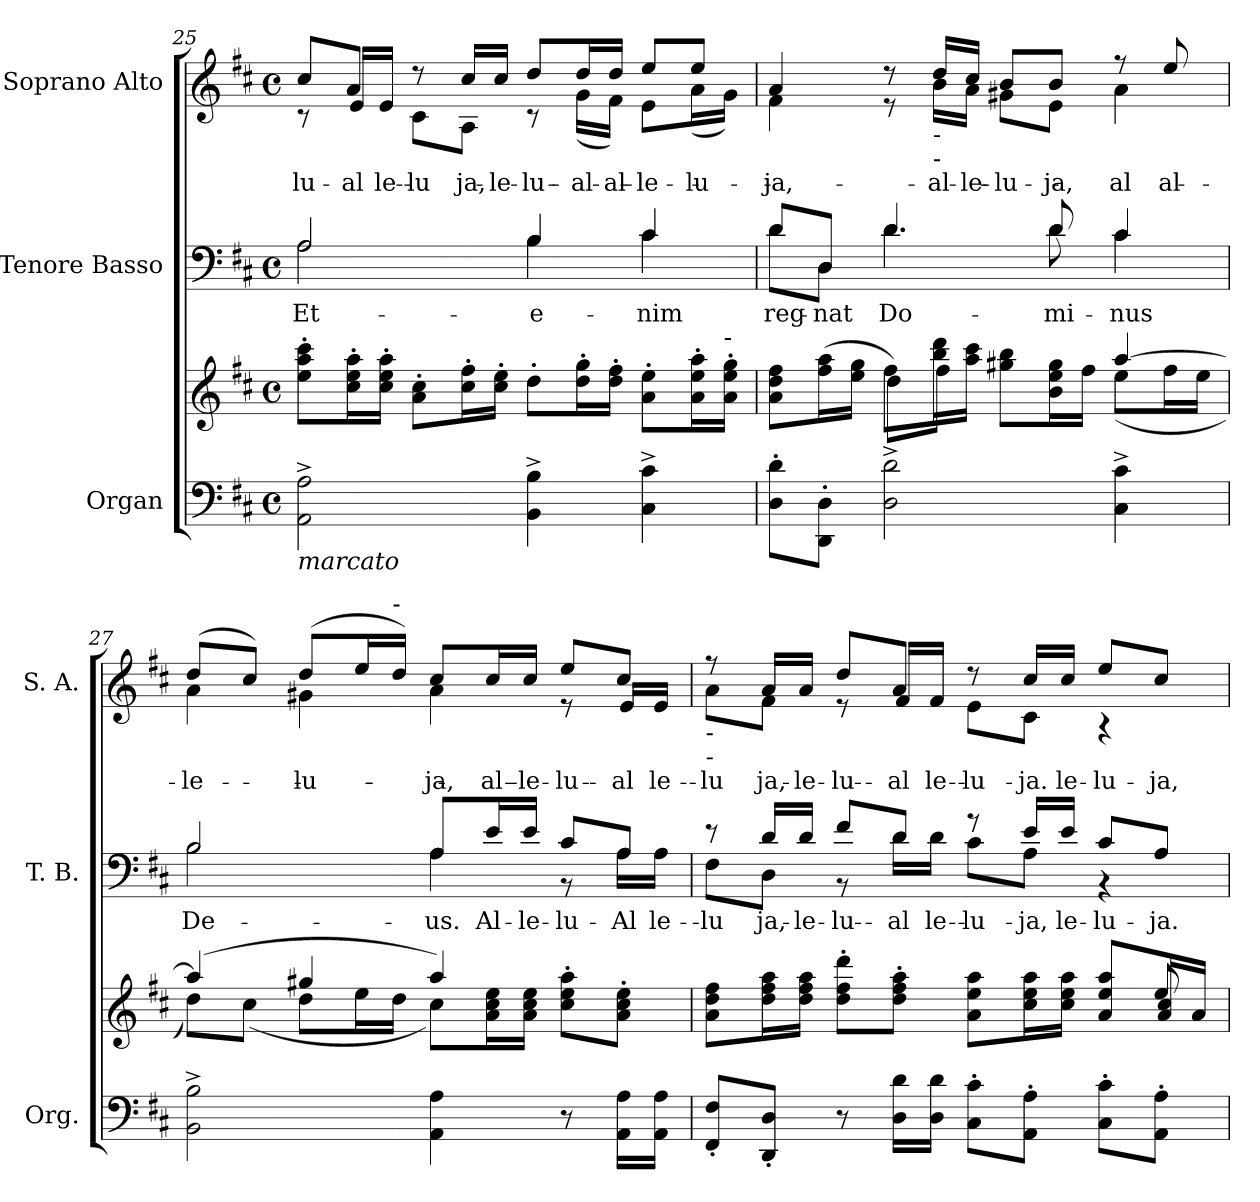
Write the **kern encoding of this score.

**kern	**kern	**kern	**text	**kern	**text
*part3	*part3	*part2	*part2	*part1	*part1
*staff4	*staff3	*staff2	*staff2	*staff1	*staff1
*I"Organ	*	*I"Tenore Basso	*	*I"Soprano Alto	*
*I'Org.	*	*I'T. B.	*	*I'S. A.	*
!!LO:PB:g=z
*clefF4	*clefG2	*clefF4	*	*clefG2	*
*k[f#c#]	*k[f#c#]	*k[f#c#]	*	*k[f#c#]	*
*D:	*D:	*D:	*	*D:	*
*M4/4	*M4/4	*M4/4	*	*M4/4	*
*met(c)	*met(c)	*met(c)	*	*met(c)	*
=25	=25	=25	=25	=25	=25
!	!	!	!LO:LY:a:color=#000000	!	!
*	*	*^	*	*	*
!	!	!	!	!LO:LY:b:color=#000000	!	!
!	!	!	!	!	!LO:TX:a:t=-	!
!LO:TX:b:i:t=marcato	!	!	!	!	!	!
!	!	!	!	!	!	!LO:LY:a:color=#000000
*	*	*	*	*	*^	*
2AAi\^ 2Ai^	8eei'\ 8aai'\ 8ccc#i'\L	2Ai/	2Ai\	Et-	8cc#i/L	8r	-lu-
!	!	!	!	!	!	!	!LO:LY:a:color=#000000
!	!	!	!	!	!	!	!LO:LY:b:color=#000000
.	16cc#i'\ 16eei'\ 16aai'\L	.	.	.	8ai/J	16ei/LL	al-
!	!	!	!	!	!	!	!LO:LY:b:color=#000000
.	16cc#i'\ 16eei'\ 16aai'\JJ	.	.	.	.	16ei/JJ	-le-
!	!	!	!	!	!	!	!LO:LY:b:color=#000000
.	8ai'\ 8cc#i'\L	.	.	.	8r	8c#i\L	-lu-
!	!	!	!	!	!	!	!LO:LY:a:color=#000000
!	!	!	!	!	!	!	!LO:LY:b:color=#000000
.	16cc#i'\ 16ff#i'\L	.	.	.	16cc#i/LL	8Ai\J	-ja,
!	!	!	!	!	!	!	!LO:LY:a:color=#000000
.	16cc#i'\ 16eei'\JJ	.	.	.	16cc#i/JJ	.	-le-
!	!	!	!	!LO:LY:a:color=#000000	!	!	!
!	!	!	!	!LO:LY:b:color=#000000	!	!	!
!	!	!	!	!	!	!	!LO:LY:a:color=#000000
4BBi\^ 4Bi^	8dd'i\L	4Bi/	4Bi\	-e-	8ddi/L	8r	-lu-
!	!	!	!	!	!	!	!LO:LY:a:color=#000000
!	!	!	!	!	!	!	!LO:LY:b:color=#000000
.	16ddi'\ 16ggi'\L	.	.	.	16ddi/L	(16gi\LL	al-
!	!	!	!	!	!	!	!LO:LY:a:color=#000000
.	16ddi'\ 16ff#i'\JJ	.	.	.	16ddi/JJ	16f#i\JJ)	al-
!	!	!	!	!LO:LY:a:color=#000000	!	!	!
!	!	!	!	!LO:LY:b:color=#000000	!	!	!
!	!	!	!	!	!	!	!LO:LY:a:color=#000000
!	!	!	!	!	!	!	!LO:LY:b:color=#000000
4C#i\^ 4c#i^	8ai'\ 8eei'\L	4c#i/	4c#i\	-nim	8eei/L	8ei\L	-le-
!	!	!	!	!	!	!	!LO:LY:a:color=#000000
!	!	!	!	!	!	!	!LO:LY:b:color=#000000
.	16ai'\ 16eei'\ 16aai'\L	.	.	.	8eei/J	(16ai\L	-lu-
!	!LO:TX:a:t=-	!	!	!	!	!	!
.	16ai'\ 16eei'\ 16ggi'\JJ	.	.	.	.	16gi\JJ)	.
=26	=26	=26	=26	=26	=26	=26	=26
*	*^	*	*	*	*	*	*
!	!	!	!	!	!LO:LY:a:color=#000000	!	!	!
!	!	!	!	!	!LO:LY:b:color=#000000	!	!	!
!	!	!	!	!	!	!	!	!LO:LY:a:color=#000000
!	!	!	!	!	!	!	!	!LO:LY:b:color=#000000
8Di'\ 8di'\L	4ryy	8ai\ 8ddi\ 8ff#i\L	8di/L	8di\L	reg-	4ai/	4f#i\	-ja,
!	!	!	!	!	!LO:LY:a:color=#000000	!	!	!
!	!	!	!	!	!LO:LY:b:color=#000000	!	!	!
8DDi'\ 8Di'\J	.	(16ff#i\ 16aai\L	8Di/J	8Di\J	-nat	.	.	.
.	.	16eei\ 16ggi\JJ	.	.	.	.	.	.
!	!	!	!	!	!LO:LY:a:color=#000000	!	!	!
!	!	!	!	!	!LO:LY:b:color=#000000	!	!	!
2Di\^ 2di^	8ff#i\L	8ddi\L)	4.di/	4.di\	Do-	8r	8r	.
!	!	!	!	!	!	!	!	!LO:LY:a:color=#000000
!	!	!	!	!	!	!LO:TX:b:t=-	!	!
!	!	!	!	!	!	!LO:TX:b:t=-	!	!
!	!	!	!	!	!	!	!	!LO:LY:b:color=#000000
.	(16bbi\ 16dddi\L	8ff#i\J	.	.	.	16ddi/LL	16bi\LL	al-
!	!	!	!	!	!	!	!	!LO:LY:a:color=#000000
!	!	!	!	!	!	!	!	!LO:LY:b:color=#000000
.	16aai\ 16ccc#i\JJ	.	.	.	.	16cc#i/JJ	16ai\JJ	-le-
!	!	!	!	!	!	!	!	!LO:LY:a:color=#000000
!	!	!	!	!	!	!	!	!LO:LY:b:color=#000000
.	4ryy)	8gg#Xi\ 8bbi\L	.	.	.	8bi/L	8g#Xi\L	-lu-
!	!	!	!	!	!LO:LY:a:color=#000000	!	!	!
!	!	!	!	!	!LO:LY:b:color=#000000	!	!	!
!	!	!	!	!	!	!	!	!LO:LY:a:color=#000000
!	!	!	!	!	!	!	!	!LO:LY:b:color=#000000
.	.	16bi\ 16eei\ 16gg#i\L	8di/	8di\	-mi-	8bi/J	8ei\J	-ja,
.	.	16ff#i\JJ	.	.	.	.	.	.
!	!	!	!	!	!LO:LY:a:color=#000000	!	!	!
!	!	!	!	!	!LO:LY:b:color=#000000	!	!	!
!	!	!	!	!	!	!	!	!LO:LY:b:color=#000000
4C#i\^ 4c#i^	([>4aai/	(8eei\L	4c#i/	4c#i\	-nus	8r	4ai\	al-
!	!	!	!	!	!	!	!	!LO:LY:a:color=#000000
.	.	16ff#i\L	.	.	.	8eei/	.	al-
.	.	16eei\JJ	.	.	.	.	.	.
=27	=27	=27	=27	=27	=27	=27	=27	=27
!	!	!	!	!	!LO:LY:a:color=#000000	!	!	!
!	!	!	!	!	!LO:LY:b:color=#000000	!	!	!
!	!	!	!	!	!	!	!	!LO:LY:a:color=#000000
!	!	!	!	!	!	!	!	!LO:LY:b:color=#000000
2BBi\^ 2Bi^	(4aai/]	8ddi\L)	2Bi/	2Bi\	De-	(8ddi/L	4ai\	le-
.	.	(8cc#i\J	.	.	.	8cc#i/J)	.	.
!	!	!	!	!	!	!	!	!LO:LY:a:color=#000000
!	!	!	!	!	!	!	!	!LO:LY:b:color=#000000
.	4gg#Xi/	8ddi\L	.	.	.	(8ddi/L	4g#Xi\	-lu-
.	.	16eei\L	.	.	.	16eei/L	.	.
!	!	!	!	!	!	!LO:TX:a:t=-	!	!
.	.	16ddi\JJ	.	.	.	16ddi/JJ)	.	.
!	!	!	!	!	!LO:LY:a:color=#000000	!	!	!
!	!	!	!	!	!LO:LY:b:color=#000000	!	!	!
!	!	!	!	!	!	!	!	!LO:LY:a:color=#000000
!	!	!	!	!	!	!	!	!LO:LY:b:color=#000000
4AAi\ 4Ai	4aai/)	8cc#i\L)	8Ai/L	4Ai\	-us.	8cc#i/L	4ai\	-ja,
!	!	!	!	!	!LO:LY:a:color=#000000	!	!	!
!	!	!	!	!	!	!	!	!LO:LY:a:color=#000000
.	.	16ai\ 16cc#i\ 16eei\L	16ei/L	.	Al-	16cc#i/L	.	al-
!	!	!	!	!	!LO:LY:a:color=#000000	!	!	!
!	!	!	!	!	!	!	!	!LO:LY:a:color=#000000
.	.	16ai\ 16cc#i\ 16eei\JJ	16ei/JJ	.	-le-	16cc#i/JJ	.	-le-
!	!	!	!	!	!LO:LY:a:color=#000000	!	!	!
!	!	!	!	!	!	!	!	!LO:LY:a:color=#000000
8r	8cc#i'\ 8eei'\ 8aai'\L	4ryy	8c#i/L	8r	-lu-	8eei/L	8r	-lu-
!	!	!	!	!	!LO:LY:a:color=#000000	!	!	!
!	!	!	!	!	!LO:LY:b:color=#000000	!	!	!
!	!	!	!	!	!	!	!	!LO:LY:a:color=#000000
!	!	!	!	!	!	!	!	!LO:LY:b:color=#000000
16AAi\ 16Ai\LL	8ai'\ 8cc#i'\ 8eei'\J	.	8Ai/J	16Ai\LL	Al-	8cc#i/J	16ei/LL	al-
!	!	!	!	!	!LO:LY:b:color=#000000	!	!	!
!	!	!	!	!	!	!	!	!LO:LY:b:color=#000000
16AAi\ 16Ai\JJ	.	.	.	16Ai\JJ	-le-	.	16ei/JJ	-le-
!!LO:LB:g=z	!!
=28	=28	=28	=28	=28	=28	=28	=28	=28
!	!	!	!	!	!LO:LY:b:color=#000000	!	!	!
!	!	!	!	!	!	!LO:TX:b:t=-	!	!
!	!	!	!	!	!	!LO:TX:b:t=-	!	!
!	!	!	!	!	!	!	!	!LO:LY:b:color=#000000
8FF#i'/ 8F#i'/L	2ryy	8ai\ 8ddi\ 8ff#i\L	8r	8F#i\L	-lu-	8r	8ai\L	-lu-
!	!	!	!	!	!LO:LY:a:color=#000000	!	!	!
!	!	!	!	!	!LO:LY:b:color=#000000	!	!	!
!	!	!	!	!	!	!	!	!LO:LY:a:color=#000000
!	!	!	!	!	!	!	!	!LO:LY:b:color=#000000
8DDi'/ 8Di'/J	.	16ddi\ 16ff#i\ 16aai\L	16di/LL	8Di\J	-ja,	16ai/LL	8f#i\J	-ja,
!	!	!	!	!	!LO:LY:a:color=#000000	!	!	!
!	!	!	!	!	!	!	!	!LO:LY:a:color=#000000
.	.	16ddi\ 16ff#i\ 16aai\JJ	16di/JJ	.	-le-	16ai/JJ	.	-le-
!	!	!	!	!	!LO:LY:a:color=#000000	!	!	!
!	!	!	!	!	!	!	!	!LO:LY:a:color=#000000
8r	.	8ddi'\ 8ff#i'\ 8dddi'\L	8f#i/L	8r	-lu-	8ddi/L	8r	-lu-
!	!	!	!	!	!LO:LY:a:color=#000000	!	!	!
!	!	!	!	!	!LO:LY:b:color=#000000	!	!	!
!	!	!	!	!	!	!	!	!LO:LY:a:color=#000000
!	!	!	!	!	!	!	!	!LO:LY:b:color=#000000
16Di\ 16di\LL	.	8ddi'\ 8ff#i'\ 8aai'\J	8di/J	16di\LL	al-	8ai/J	16f#i/LL	al-
!	!	!	!	!	!LO:LY:b:color=#000000	!	!	!
!	!	!	!	!	!	!	!	!LO:LY:b:color=#000000
16Di\ 16di\JJ	.	.	.	16di\JJ	-le-	.	16f#i/JJ	-le-
!	!	!	!	!	!LO:LY:b:color=#000000	!	!	!
!	!	!	!	!	!	!	!	!LO:LY:b:color=#000000
8C#i'\ 8c#i'\L	4ryy	8ai\ 8eei\ 8aai\L	8r	8c#i\L	-lu-	8r	8ei\L	-lu-
!	!	!	!	!	!LO:LY:a:color=#000000	!	!	!
!	!	!	!	!	!LO:LY:b:color=#000000	!	!	!
!	!	!	!	!	!	!	!	!LO:LY:a:color=#000000
!	!	!	!	!	!	!	!	!LO:LY:b:color=#000000
8AAi'\ 8Ai'\J	.	16cc#i\ 16eei\ 16aai\L	16ei/LL	8Ai\J	-ja,	16cc#i/LL	8c#i\J	-ja.
!	!	!	!	!	!LO:LY:a:color=#000000	!	!	!
!	!	!	!	!	!	!	!	!LO:LY:a:color=#000000
.	.	16cc#i\ 16eei\ 16aai\JJ	16ei/JJ	.	-le-	16cc#i/JJ	.	-le-
!	!	!	!	!	!LO:LY:a:color=#000000	!	!	!
!	!	!	!	!	!	!	!	!LO:LY:a:color=#000000
8C#i'\ 8c#i'\L	8ryy	8ai/ 8eei/ 8aai/L	8c#i/L	4r	-lu-	8eei/L	4r	-lu-
!	!	!	!	!	!LO:LY:a:color=#000000	!	!	!
!	!	!	!	!	!	!	!	!LO:LY:a:color=#000000
8AAi'\ 8Ai'\J	8eei/	16ai/ 16cc#i/L	8Ai/J	.	-ja.	8cc#i/J	.	-ja,
.	.	16ai/JJ	.	.	.	.	.	.
*	*v	*v	*	*	*	*v	*v	*
*	*	*v	*v	*	*	*
=	=	=	=	=	=
*-	*-	*-	*-	*-	*-
